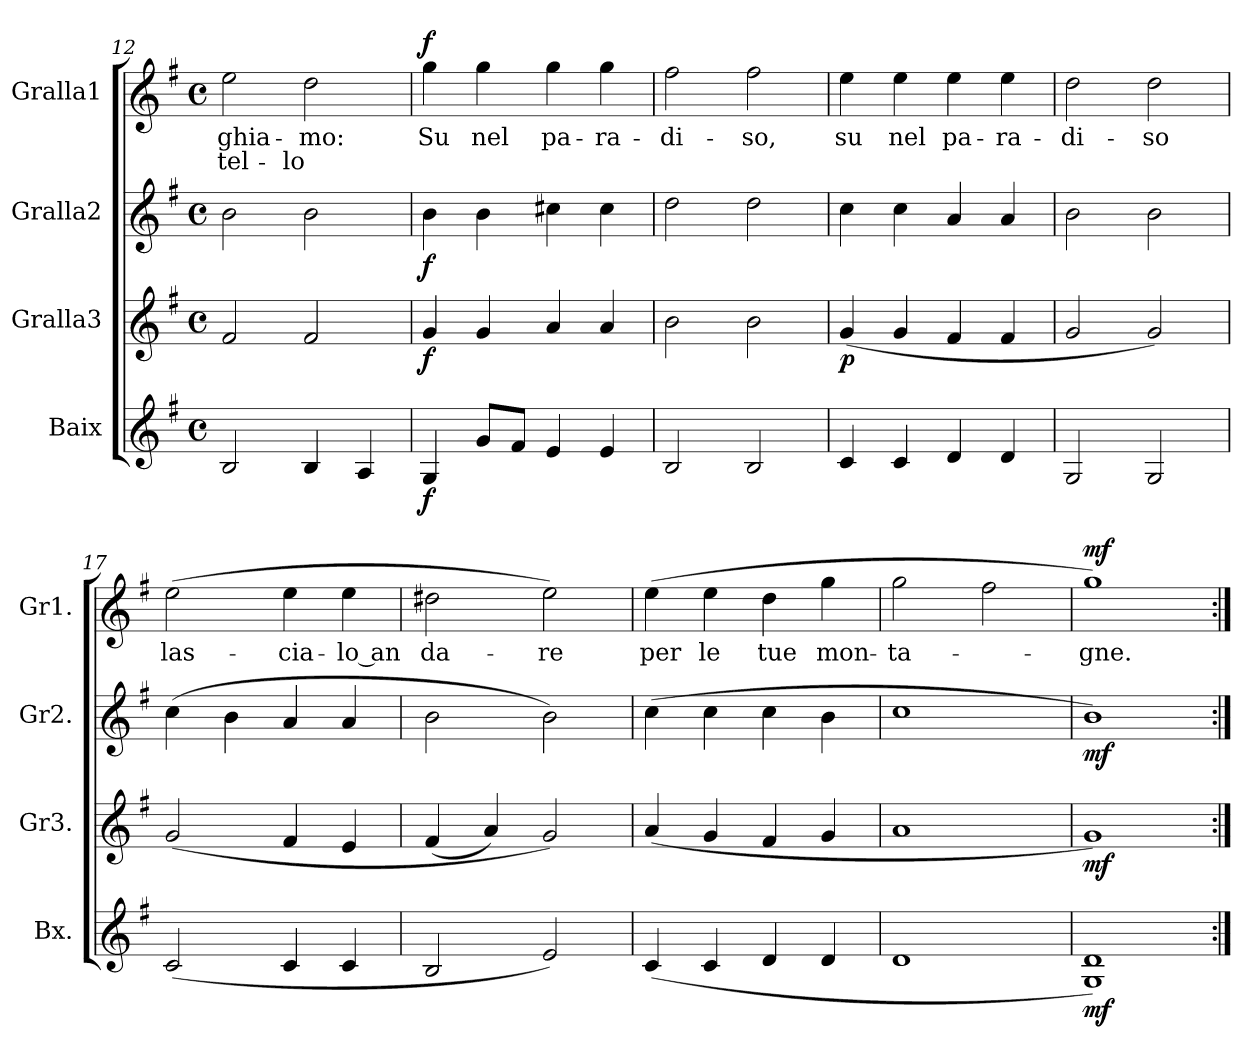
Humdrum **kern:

**kern	**dynam	**kern	**dynam	**kern	**dynam	**kern	**text	**text	**dynam
*part4	*part4	*part3	*part3	*part2	*part2	*part1	*part1	*part1	*part1
*staff4	*staff4	*staff3	*staff3	*staff2	*staff2	*staff1	*staff1	*staff1	*staff1
*I"Baix	*	*I"Gralla3	*	*I"Gralla2	*	*I"Gralla1	*	*	*
*I'Bx.	*	*I'Gr3.	*	*I'Gr2.	*	*I'Gr1.	*	*	*
*clefG2	*	*clefG2	*	*clefG2	*	*clefG2	*	*	*
*k[f#]	*	*k[f#]	*	*k[f#]	*	*k[f#]	*	*	*
*M4/4	*	*M4/4	*	*M4/4	*	*M4/4	*	*	*
*met(c)	*	*met(c)	*	*met(c)	*	*met(c)	*	*	*
=12	=12	=12	=12	=12	=12	=12	=12	=12	=12
!	!	!	!	!	!	!	!LO:LY:b	!LO:LY:b	!
2B/	.	2f#/	.	2b\	.	2ee\	-ghia-	-tel-	.
!	!	!	!	!	!	!	!LO:LY:b	!LO:LY:b	!
4B/	.	2f#/	.	2b\	.	2dd\	-mo:	-lo	.
4A/	.	.	.	.	.	.	.	.	.
=13	=13	=13	=13	=13	=13	=13	=13	=13	=13
!	!LO:DY:b	!	!LO:DY:b	!	!LO:DY:b	!	!LO:LY:b	!	!LO:DY:b
4G/	f	4g/	f	4b\	f	4gg\	Su	.	f
!	!	!	!	!	!	!	!LO:LY:b	!	!
8g/L	.	4g/	.	4b\	.	4gg\	nel	.	.
8f#/J	.	.	.	.	.	.	.	.	.
!	!	!	!	!	!	!	!LO:LY:b	!	!
4e/	.	4a/	.	4cc#X\	.	4gg\	pa-	.	.
!	!	!	!	!	!	!	!LO:LY:b	!	!
4e/	.	4a/	.	4cc#\	.	4gg\	-ra-	.	.
=14	=14	=14	=14	=14	=14	=14	=14	=14	=14
!	!	!	!	!	!	!	!LO:LY:b	!	!
2B/	.	2b\	.	2dd\	.	2ff#\	-di-	.	.
!	!	!	!	!	!	!	!LO:LY:b	!	!
2B/	.	2b\	.	2dd\	.	2ff#\	-so,	.	.
=15	=15	=15	=15	=15	=15	=15	=15	=15	=15
!	!	!	!LO:DY:b	!	!	!	!LO:LY:b	!	!
4c/	.	(>4g/	p	4cc\	.	4ee\	su	.	.
!	!	!	!	!	!	!	!LO:LY:b	!	!
4c/	.	4g/	.	4cc\	.	4ee\	nel	.	.
!	!	!	!	!	!	!	!LO:LY:b	!	!
4d/	.	4f#/	.	4a/	.	4ee\	pa-	.	.
!	!	!	!	!	!	!	!LO:LY:b	!	!
4d/	.	4f#/	.	4a/	.	4ee\	-ra-	.	.
=16	=16	=16	=16	=16	=16	=16	=16	=16	=16
!	!	!	!	!	!	!	!LO:LY:b	!	!
2G/	.	2g/	.	2b\	.	2dd\	-di-	.	.
!	!	!	!	!	!	!	!LO:LY:b	!	!
2G/	.	2g/)	.	2b\	.	2dd\	-so	.	.
!!LO:LB:g=z
=17	=17	=17	=17	=17	=17	=17	=17	=17	=17
!	!	!	!	!	!	!	!LO:LY:b	!	!
(>2c/	.	(>2g/	.	(>4cc\	.	(>2ee\	las-	.	.
.	.	.	.	4b\	.	.	.	.	.
!	!	!	!	!	!	!	!LO:LY:b	!	!
4c/	.	4f#/	.	4a/	.	4ee\	-cia-	.	.
!	!	!	!	!	!	!	!LO:LY:b	!	!
4c/	.	4e/	.	4a/	.	4ee\	lo an	.	.
=18	=18	=18	=18	=18	=18	=18	=18	=18	=18
!	!	!	!	!	!	!	!LO:LY:b	!	!
2B/	.	(<4f#/	.	2b\	.	2dd#X\	-da-	.	.
.	.	4a/)	.	.	.	.	.	.	.
!	!	!	!	!	!	!	!LO:LY:b	!	!
2e/)	.	2g/)	.	2b\)	.	2ee\)	-re	.	.
=19	=19	=19	=19	=19	=19	=19	=19	=19	=19
!	!	!	!	!	!	!	!LO:LY:b	!	!
(>4c/	.	(>4a/	.	(>4cc\	.	(>4ee\	per	.	.
!	!	!	!	!	!	!	!LO:LY:b	!	!
4c/	.	4g/	.	4cc\	.	4ee\	le	.	.
!	!	!	!	!	!	!	!LO:LY:b	!	!
4d/	.	4f#/	.	4cc\	.	4dd\	tue	.	.
!	!	!	!	!	!	!	!LO:LY:b	!	!
4d/	.	4g/	.	4b\	.	4gg\	mon-	.	.
=20	=20	=20	=20	=20	=20	=20	=20	=20	=20
!	!	!	!	!	!	!	!LO:LY:b	!	!
1d	.	1a	.	1cc	.	2gg\	-ta-	.	.
.	.	.	.	.	.	2ff#\	.	.	.
=21	=21	=21	=21	=21	=21	=21	=21	=21	=21
!	!LO:DY:b	!	!LO:DY:b	!	!LO:DY:b	!	!LO:LY:b	!	!LO:DY:b
1G 1d)	mf	1g)	mf	1b)	mf	1gg)	-gne.	.	mf
=:|!	=:|!	=:|!	=:|!	=:|!	=:|!	=:|!	=:|!	=:|!	=:|!
*-	*-	*-	*-	*-	*-	*-	*-	*-	*-
